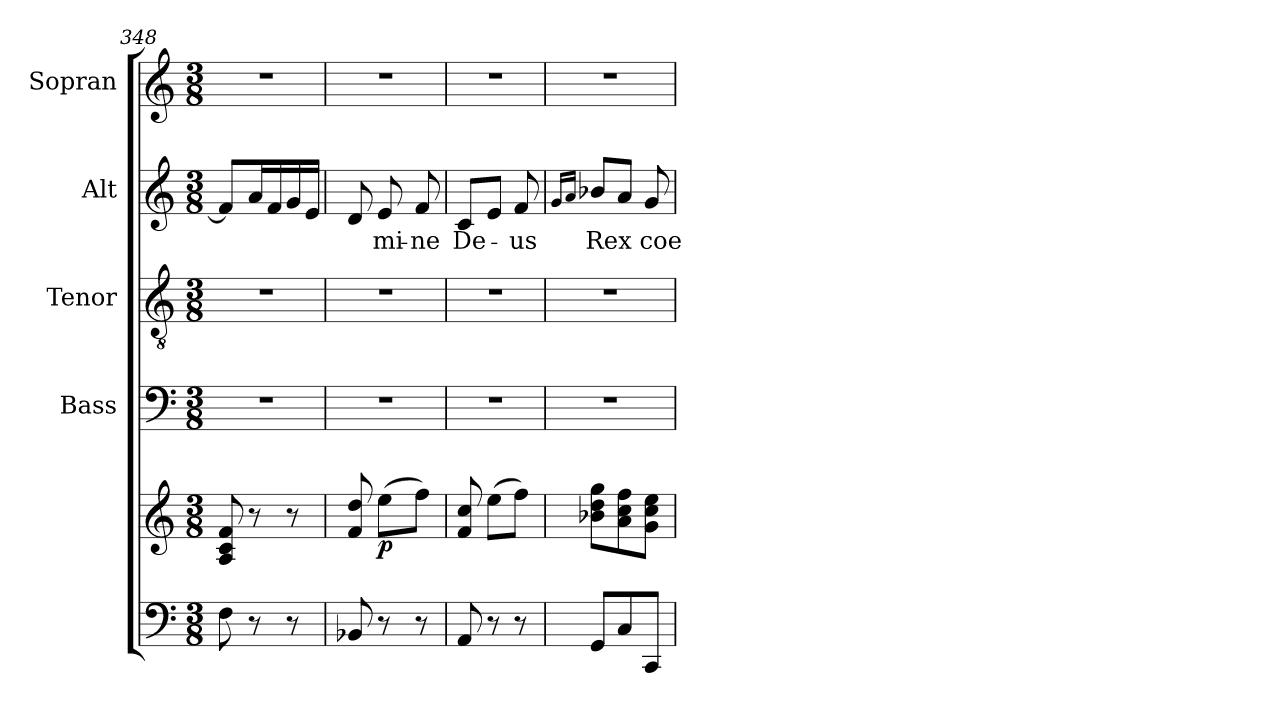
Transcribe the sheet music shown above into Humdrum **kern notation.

**kern	**kern	**dynam	**kern	**kern	**kern	**text	**kern
*part5	*part5	*part5	*part4	*part3	*part2	*part2	*part1
*staff6	*staff5	*staff5/6	*staff4	*staff3	*staff2	*staff2	*staff1
*	*	*	*I"Bass	*I"Tenor	*I"Alt	*	*I"Sopran
*	*	*	*I'B.	*I'T.	*I'A.	*	*I'S.
*clefF4	*clefG2	*	*clefF4	*clefGv2	*clefG2	*	*clefG2
*k[]	*k[]	*	*k[]	*k[]	*k[]	*	*k[]
*C:	*C:	*	*C:	*C:	*C:	*	*C:
*M3/8	*M3/8	*	*M3/8	*M3/8	*M3/8	*	*M3/8
=348	=348	=348	=348	=348	=348	=348	=348
8F\	8A/ 8c/ 8f/	.	4.r	4.r	8f/L]	.	4.r
8r	8r	.	.	.	16a/L	.	.
.	.	.	.	.	16f/	.	.
8r	8r	.	.	.	16g/	.	.
.	.	.	.	.	16e/JJ	.	.
=349	=349	=349	=349	=349	=349	=349	=349
8BB-X/	8f/ 8dd/	.	4.r	4.r	8d/	.	4.r
!	!	!LO:DY:b	!	!	!	!LO:LY:b	!
8r	(>8ee\L	p	.	.	8e/	-mi-	.
!	!	!	!	!	!	!LO:LY:b	!
8r	8ff\J)	.	.	.	8f/	-ne	.
!!LO:PB:g=z
=350	=350	=350	=350	=350	=350	=350	=350
!	!	!	!	!	!	!LO:LY:b	!
8AA/	8f/ 8cc/	.	4.r	4.r	8c/L	De-	4.r
8r	(>8ee\L	.	.	.	8e/J	.	.
!	!	!	!	!	!	!LO:LY:b	!
8r	8ff\J)	.	.	.	8f/	-us	.
=351	=351	=351	=351	=351	=351	=351	=351
.	.	.	.	.	16qg/LL	.	.
.	.	.	.	.	16qa/JJ	.	.
!	!	!	!	!	!	!LO:LY:b	!
8GG/L	8b-X\ 8dd\ 8gg\L	.	4.r	4.r	8b-X/L	Rex	4.r
8C/	8a\ 8cc\ 8ff\	.	.	.	8a/J	.	.
!	!	!	!	!	!	!LO:LY:b	!
8CC/J	8g\ 8cc\ 8ee\J	.	.	.	8g/	coe-	.
=	=	=	=	=	=	=	=
*-	*-	*-	*-	*-	*-	*-	*-
